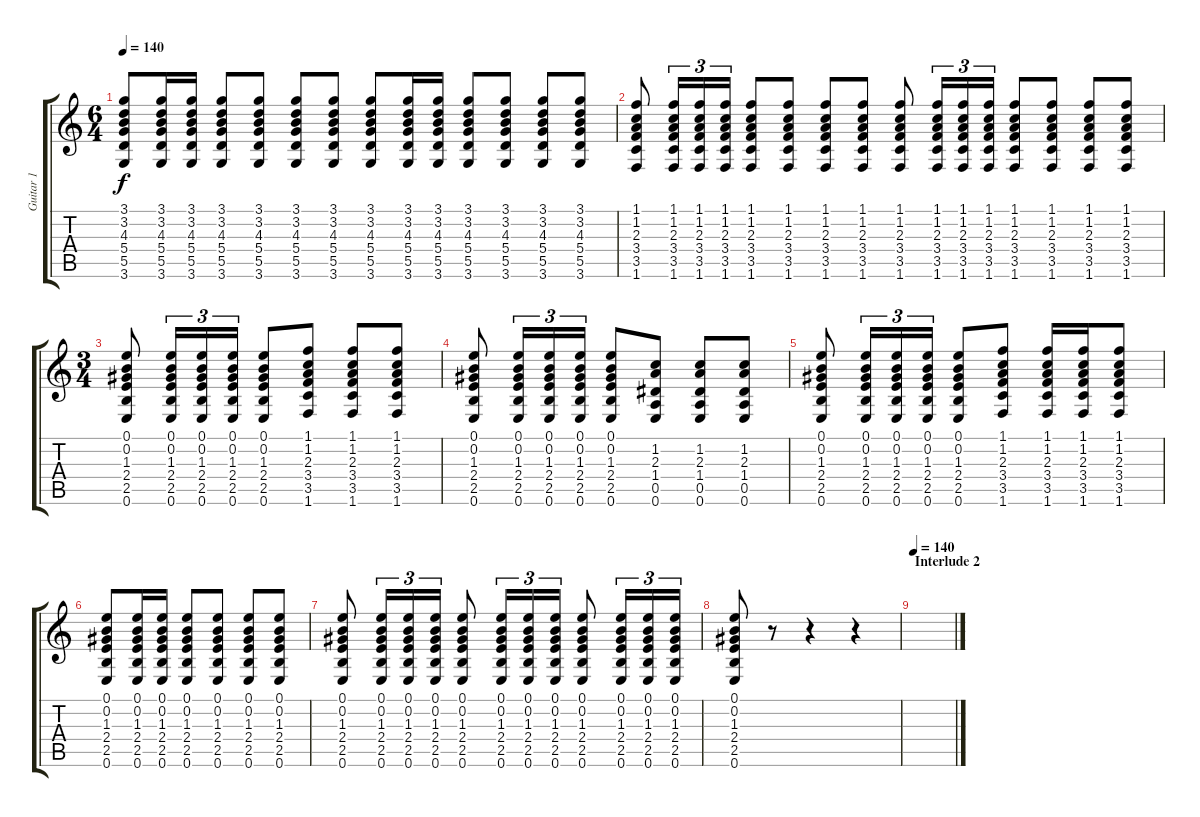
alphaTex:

\track ("Guitar 1" "Guitar 1") {instrument distortionguitar}
\staff {score tabs}
\tuning (E4 B3 G3 D3 A2 E2) {hide}
\ts (6 4)
\tempo 140
\clef g2
\ks c
(3.1 3.2 4.3 5.4 5.5 3.6).8{dy f} (3.1 3.2 4.3 5.4 5.5 3.6).16 (3.1 3.2 4.3 5.4 5.5 3.6).16 (3.1 3.2 4.3 5.4 5.5 3.6).8 (3.1 3.2 4.3 5.4 5.5 3.6).8 (3.1 3.2 4.3 5.4 5.5 3.6).8 (3.1 3.2 4.3 5.4 5.5 3.6).8 (3.1 3.2 4.3 5.4 5.5 3.6).8 (3.1 3.2 4.3 5.4 5.5 3.6).16 (3.1 3.2 4.3 5.4 5.5 3.6).16 (3.1 3.2 4.3 5.4 5.5 3.6).8 (3.1 3.2 4.3 5.4 5.5 3.6).8 (3.1 3.2 4.3 5.4 5.5 3.6).8 (3.1 3.2 4.3 5.4 5.5 3.6).8 |
(1.1 1.2 2.3 3.4 3.5 1.6).8 (1.1 1.2 2.3 3.4 3.5 1.6).16{tu (3 2)} (1.1 1.2 2.3 3.4 3.5 1.6).16{tu (3 2)} (1.1 1.2 2.3 3.4 3.5 1.6).16{tu (3 2)} (1.1 1.2 2.3 3.4 3.5 1.6).8 (1.1 1.2 2.3 3.4 3.5 1.6).8 (1.1 1.2 2.3 3.4 3.5 1.6).8 (1.1 1.2 2.3 3.4 3.5 1.6).8 (1.1 1.2 2.3 3.4 3.5 1.6).8 (1.1 1.2 2.3 3.4 3.5 1.6).16{tu (3 2)} (1.1 1.2 2.3 3.4 3.5 1.6).16{tu (3 2)} (1.1 1.2 2.3 3.4 3.5 1.6).16{tu (3 2)} (1.1 1.2 2.3 3.4 3.5 1.6).8 (1.1 1.2 2.3 3.4 3.5 1.6).8 (1.1 1.2 2.3 3.4 3.5 1.6).8 (1.1 1.2 2.3 3.4 3.5 1.6).8 |
\ts (3 4)
(0.1 0.2 1.3 2.4 2.5 0.6).8 (0.1 0.2 1.3 2.4 2.5 0.6).16{tu (3 2)} (0.1 0.2 1.3 2.4 2.5 0.6).16{tu (3 2)} (0.1 0.2 1.3 2.4 2.5 0.6).16{tu (3 2)} (0.1 0.2 1.3 2.4 2.5 0.6).8 (1.1 1.2 2.3 3.4 3.5 1.6).8 (1.1 1.2 2.3 3.4 3.5 1.6).8 (1.1 1.2 2.3 3.4 3.5 1.6).8 |
(0.1 0.2 1.3 2.4 2.5 0.6).8 (0.1 0.2 1.3 2.4 2.5 0.6).16{tu (3 2)} (0.1 0.2 1.3 2.4 2.5 0.6).16{tu (3 2)} (0.1 0.2 1.3 2.4 2.5 0.6).16{tu (3 2)} (0.1 0.2 1.3 2.4 2.5 0.6).8 (1.2 2.3 1.4 0.5 0.6).8 (1.2 2.3 1.4 0.5 0.6).8 (1.2 2.3 1.4 0.5 0.6).8 |
(0.1 0.2 1.3 2.4 2.5 0.6).8 (0.1 0.2 1.3 2.4 2.5 0.6).16{tu (3 2)} (0.1 0.2 1.3 2.4 2.5 0.6).16{tu (3 2)} (0.1 0.2 1.3 2.4 2.5 0.6).16{tu (3 2)} (0.1 0.2 1.3 2.4 2.5 0.6).8 (1.1 1.2 2.3 3.4 3.5 1.6).8 (1.1 1.2 2.3 3.4 3.5 1.6).16 (1.1 1.2 2.3 3.4 3.5 1.6).16 (1.1 1.2 2.3 3.4 3.5 1.6).8 |
(0.1 0.2 1.3 2.4 2.5 0.6).8 (0.1 0.2 1.3 2.4 2.5 0.6).16 (0.1 0.2 1.3 2.4 2.5 0.6).16 (0.1 0.2 1.3 2.4 2.5 0.6).8 (0.1 0.2 1.3 2.4 2.5 0.6).8 (0.1 0.2 1.3 2.4 2.5 0.6).8 (0.1 0.2 1.3 2.4 2.5 0.6).8 |
(0.1 0.2 1.3 2.4 2.5 0.6).8 (0.1 0.2 1.3 2.4 2.5 0.6).16{tu (3 2)} (0.1 0.2 1.3 2.4 2.5 0.6).16{tu (3 2)} (0.1 0.2 1.3 2.4 2.5 0.6).16{tu (3 2)} (0.1 0.2 1.3 2.4 2.5 0.6).8 (0.1 0.2 1.3 2.4 2.5 0.6).16{tu (3 2)} (0.1 0.2 1.3 2.4 2.5 0.6).16{tu (3 2)} (0.1 0.2 1.3 2.4 2.5 0.6).16{tu (3 2)} (0.1 0.2 1.3 2.4 2.5 0.6).8 (0.1 0.2 1.3 2.4 2.5 0.6).16{tu (3 2)} (0.1 0.2 1.3 2.4 2.5 0.6).16{tu (3 2)} (0.1 0.2 1.3 2.4 2.5 0.6).16{tu (3 2)} |
(0.1 0.2 1.3 2.4 2.5 0.6).8 r.8 r.4 r.4 |
\section ("" "Interlude 2")
\tempo 140
